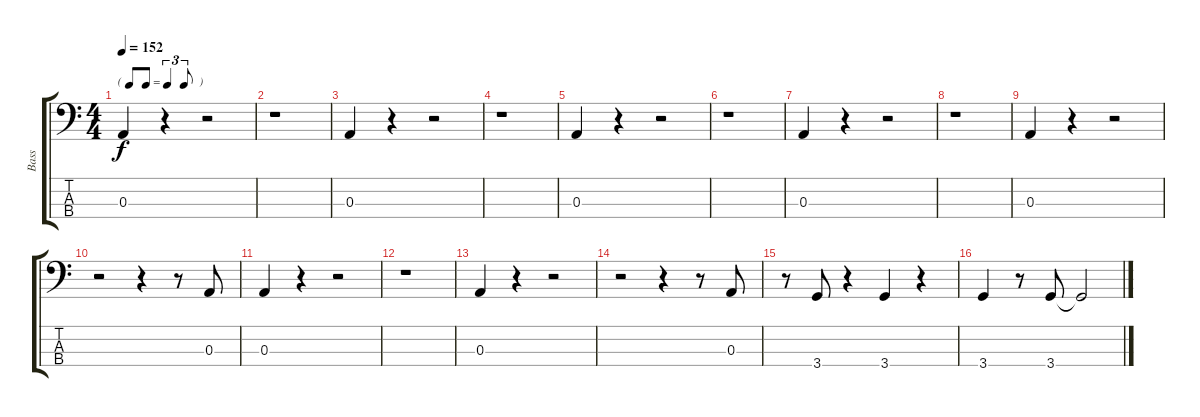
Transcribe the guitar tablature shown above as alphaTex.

\track ("Bass" "Bass") {instrument electricbasspick}
\staff {score tabs}
\tuning (G2 D2 A1 E1) {hide}
\ts (4 4)
\tf triplet8th
\tempo 152
\clef f4
\ks c
0.3.4{dy f} r.4 r.2 |
r.1 |
0.3.4 r.4 r.2 |
r.1 |
0.3.4 r.4 r.2 |
r.1 |
0.3.4 r.4 r.2 |
r.1 |
0.3.4 r.4 r.2 |
r.2 r.4 r.8 0.3.8 |
0.3.4 r.4 r.2 |
r.1 |
0.3.4 r.4 r.2 |
r.2 r.4 r.8 0.3.8 |
r.8 3.4.8 r.4 3.4.4 r.4 |
3.4.4 r.8 3.4.8 3.4{t}.2
